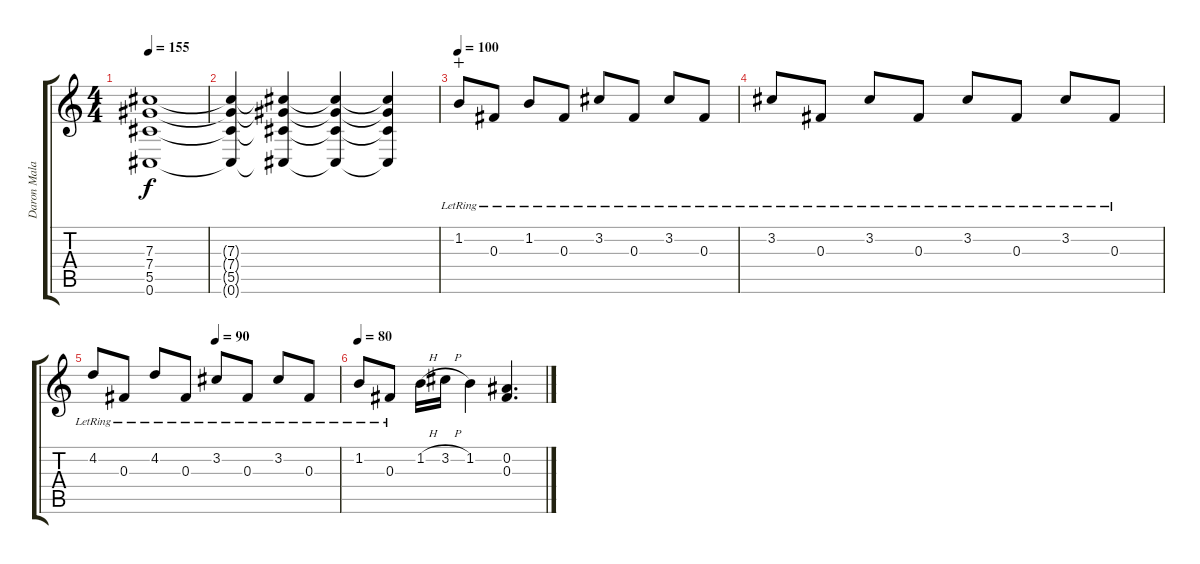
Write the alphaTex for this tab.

\track ("Daron Malakian Distortion Guitar" "Daron Mala") {instrument distortionguitar}
\staff {score tabs}
\tuning (Eb4 Bb3 Gb3 Db3 Ab2 Db2) {hide}
\ts (4 4)
\tempo 155
\clef g2
\ks c
(7.3{t} 7.4{t} 5.5{t} 0.6{t}).1{dy f} |
(7.3{t} 7.4{t} 5.5{t} 0.6{t}).4{volume 13} (7.3{t} 7.4{t} 5.5{t} 0.6{t}).4{volume 10} (7.3{t} 7.4{t} 5.5{t} 0.6{t}).4{volume 7} (7.3{t} 7.4{t} 5.5{t} 0.6{t}).4{volume 4} |
\tempo 100
1.2{lr}.8{instrument electricguitarjazz wahc} 0.3{lr}.8 1.2{lr}.8 0.3{lr}.8 3.2{lr}.8 0.3{lr}.8 3.2{lr}.8 0.3{lr}.8 |
3.2{lr}.8 0.3{lr}.8 3.2{lr}.8 0.3{lr}.8 3.2{lr}.8 0.3{lr}.8 3.2{lr}.8 0.3{lr}.8 |
\tempo (90 0.5)
4.2{lr}.8 0.3{lr}.8 4.2{lr}.8 0.3{lr}.8 3.2{lr}.8 0.3{lr}.8 3.2{lr}.8 0.3{lr}.8 |
\tempo 80
1.2{lr}.8 0.3{lr}.8 1.2{h}.16 3.2{h}.16 1.2.4 (0.2 0.3).4{d}
